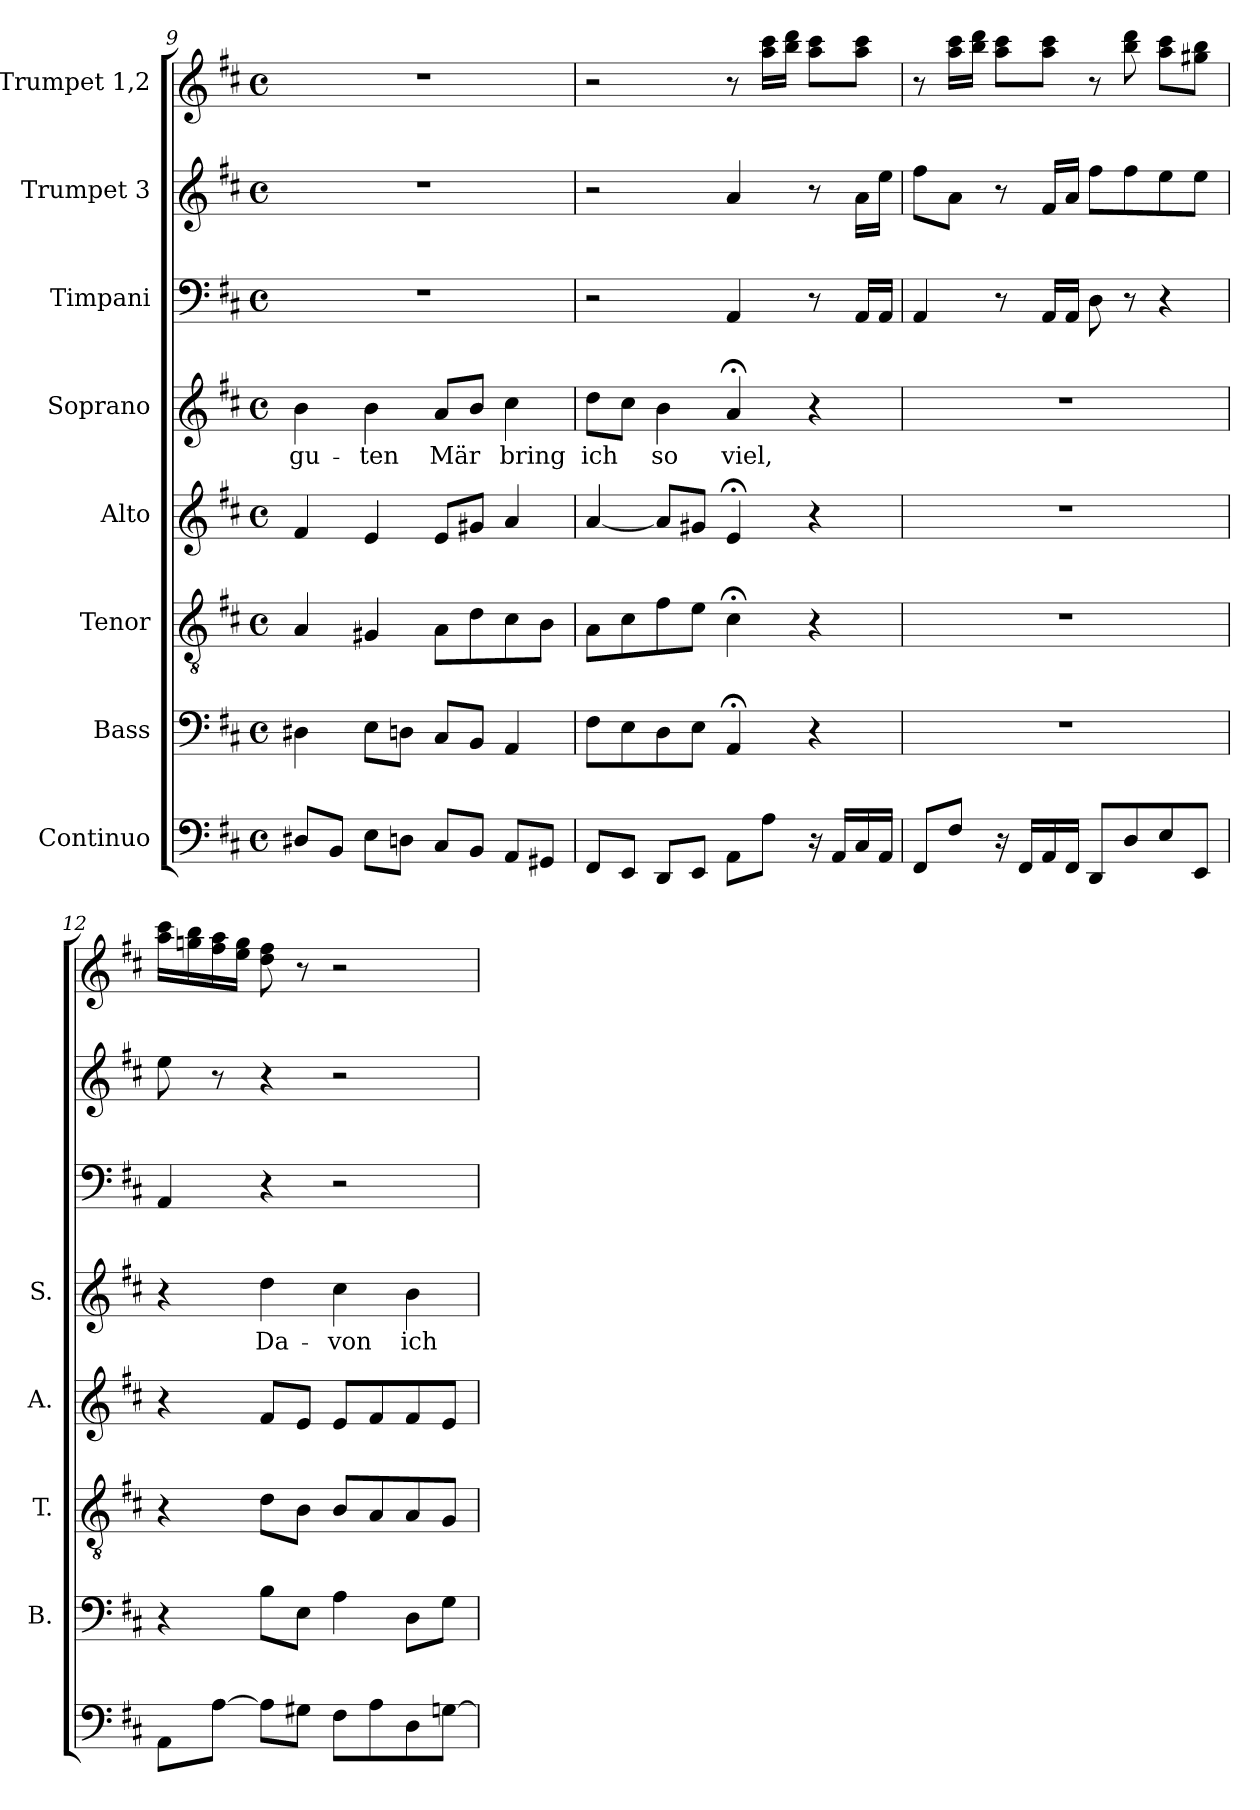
**kern	**kern	**kern	**kern	**kern	**text	**kern	**kern	**kern
*part8	*part7	*part6	*part5	*part4	*part4	*part3	*part2	*part1
*staff8	*staff7	*staff6	*staff5	*staff4	*staff4	*staff3	*staff2	*staff1
*I"Continuo	*I"Bass	*I"Tenor	*I"Alto	*I"Soprano	*	*I"Timpani	*I"Trumpet 3	*I"Trumpet 1,2
*	*I'B.	*I'T.	*I'A.	*I'S.	*	*	*	*
!!LO:PB:g=z
*clefF4	*clefF4	*clefGv2	*clefG2	*clefG2	*	*clefF4	*clefG2	*clefG2
*k[f#c#]	*k[f#c#]	*k[f#c#]	*k[f#c#]	*k[f#c#]	*	*k[f#c#]	*k[f#c#]	*k[f#c#]
*D:	*D:	*D:	*D:	*D:	*	*D:	*D:	*D:
*M4/4	*M4/4	*M4/4	*M4/4	*M4/4	*	*M4/4	*M4/4	*M4/4
*met(c)	*met(c)	*met(c)	*met(c)	*met(c)	*	*met(c)	*met(c)	*met(c)
=9	=9	=9	=9	=9	=9	=9	=9	=9
!	!	!	!	!	!LO:LY:b	!	!	!
8D#X/L	4D#X\	4A/	4f#/	4b\	gu-	1r	1r	1r
8BB/J	.	.	.	.	.	.	.	.
!	!	!	!	!	!LO:LY:b	!	!	!
8E\L	8E\L	4G#X/	4e/	4b\	-ten	.	.	.
8Dn\J	8Dn\J	.	.	.	.	.	.	.
!	!	!	!	!	!LO:LY:b	!	!	!
8C#/L	8C#/L	8A\L	8e/L	8a/L	Mär	.	.	.
8BB/J	8BB/J	8d\	8g#X/J	8b/J	.	.	.	.
!	!	!	!	!	!LO:LY:b	!	!	!
8AA/L	4AA/	8c#\	4a/	4cc#\	bring	.	.	.
8GG#X/J	.	8B\J	.	.	.	.	.	.
=10	=10	=10	=10	=10	=10	=10	=10	=10
!	!	!	!	!	!LO:LY:b	!	!	!
8FF#/L	8F#\L	8A\L	[4a/	8dd\L	ich	2r	2r	2r
8EE/J	8E\	8c#\	.	8cc#\J	.	.	.	.
!	!	!	!	!	!LO:LY:b	!	!	!
8DD/L	8D\	8f#\	8a/L]	4b\	so	.	.	.
8EE/J	8E\J	8e\J	8g#X/J	.	.	.	.	.
!	!	!	!	!	!LO:LY:b	!	!	!
8AA\L	4AA;</	4c#;<\	4e;</	4a;</	viel,	4AA/	4a/	8r
8A\J	.	.	.	.	.	.	.	16aa\ 16ccc#\LL
.	.	.	.	.	.	.	.	16bb\ 16ddd\JJ
16r	4r	4r	4r	4r	.	8r	8r	8aa\ 8ccc#\L
16AA/LL	.	.	.	.	.	.	.	.
16C#/	.	.	.	.	.	16AA/LL	16a\LL	8aa\ 8ccc#\J
16AA/JJ	.	.	.	.	.	16AA/JJ	16ee\JJ	.
=11	=11	=11	=11	=11	=11	=11	=11	=11
8FF#/L	1r	1r	1r	1r	.	4AA/	8ff#\L	8r
8F#/J	.	.	.	.	.	.	8a\J	16aa\ 16ccc#\LL
.	.	.	.	.	.	.	.	16bb\ 16ddd\JJ
16r	.	.	.	.	.	8r	8r	8aa\ 8ccc#\L
16FF#/LL	.	.	.	.	.	.	.	.
16AA/	.	.	.	.	.	16AA/LL	16f#/LL	8aa\ 8ccc#\J
16FF#/JJ	.	.	.	.	.	16AA/JJ	16a/JJ	.
8DD/L	.	.	.	.	.	8D\	8ff#\L	8r
8D/	.	.	.	.	.	8r	8ff#\	8bb\ 8ddd\
8E/	.	.	.	.	.	4r	8ee\	8aa\ 8ccc#\L
8EE/J	.	.	.	.	.	.	8ee\J	8gg#X\ 8bb\J
!!LO:PB:g=z
=12	=12	=12	=12	=12	=12	=12	=12	=12
8AA\L	4r	4r	4r	4r	.	4AA/	8ee\	16aa\ 16ccc#\LL
.	.	.	.	.	.	.	.	16ggn\ 16bb\
[8A\J	.	.	.	.	.	.	8r	16ff#\ 16aa\
.	.	.	.	.	.	.	.	16ee\ 16gg\JJ
!	!	!	!	!	!LO:LY:b	!	!	!
8A\L]	8B\L	8d\L	8f#/L	4dd\	Da-	4r	4r	8dd\ 8ff#\
8G#X\J	8E\J	8B\J	8e/J	.	.	.	.	8r
!	!	!	!	!	!LO:LY:b	!	!	!
8F#\L	4A\	8B/L	8e/L	4cc#\	-von	2r	2r	2r
8A\	.	8A/	8f#/	.	.	.	.	.
!	!	!	!	!	!LO:LY:b	!	!	!
8D\	8D\L	8A/	8f#/	4b\	ich	.	.	.
[8Gn\J	8G\J	8G/J	8e/J	.	.	.	.	.
=	=	=	=	=	=	=	=	=
*-	*-	*-	*-	*-	*-	*-	*-	*-
